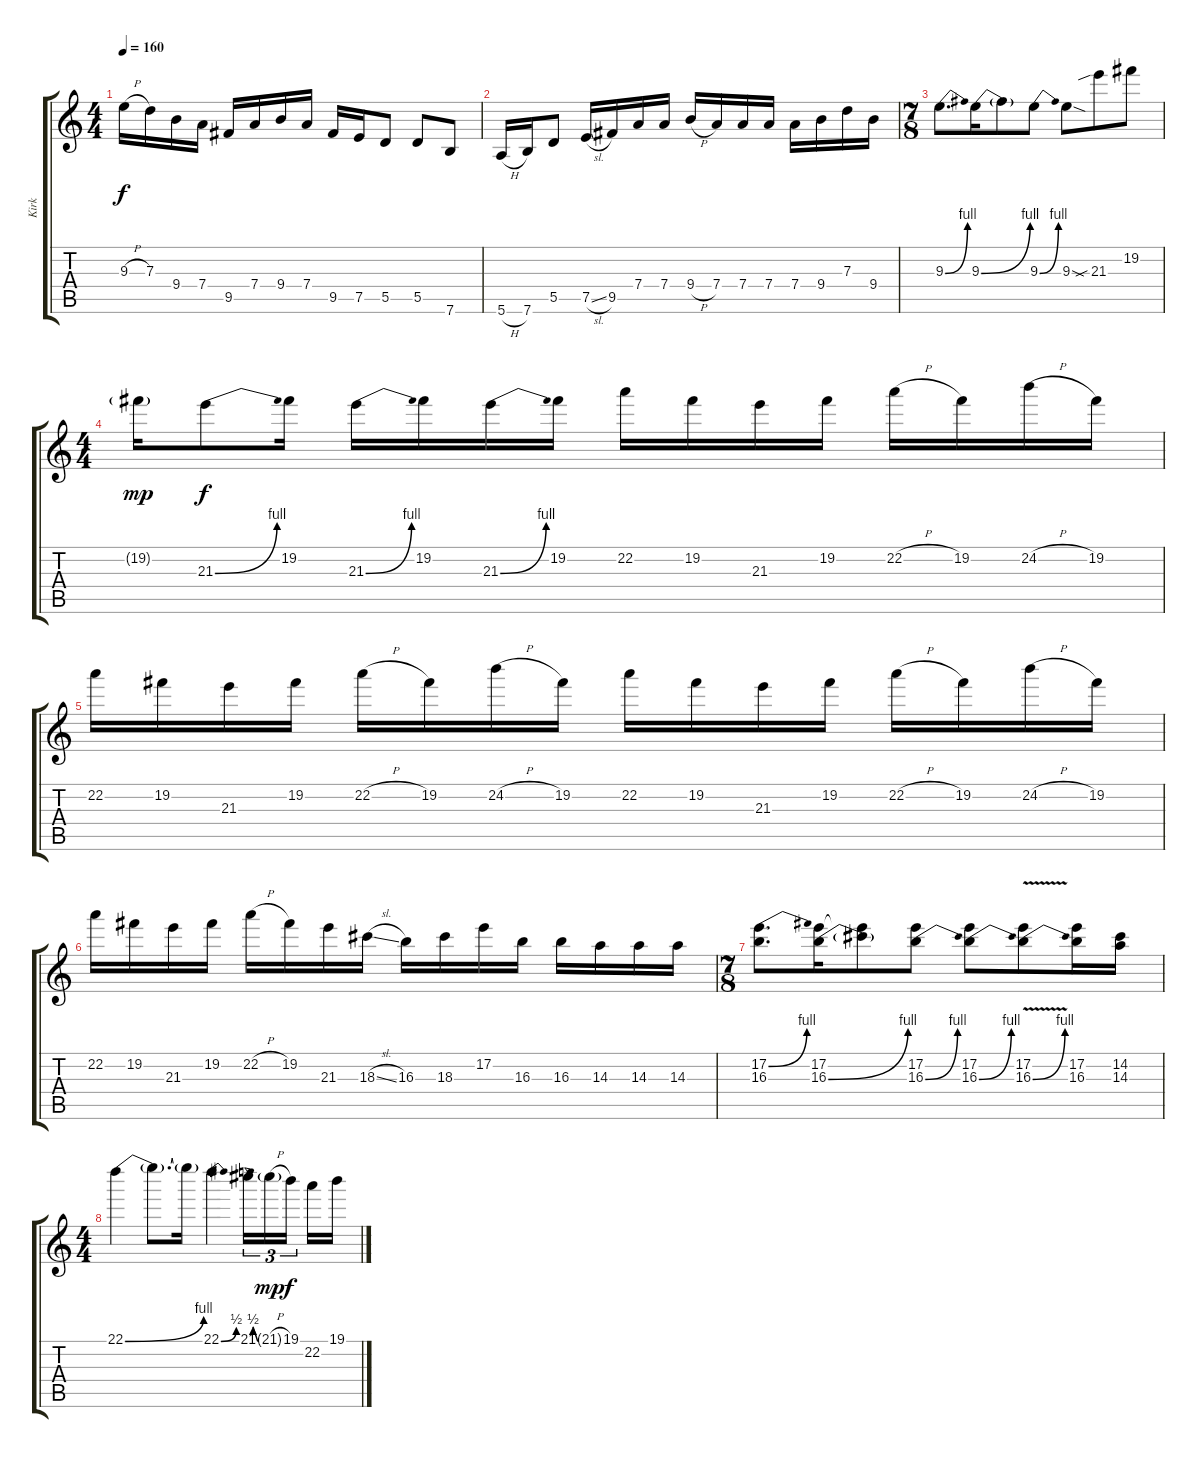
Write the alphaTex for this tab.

\track ("Kirk" "Kirk") {instrument distortionguitar}
\staff {score tabs}
\tuning (E4 B3 G3 D3 A2 E2) {hide}
\ts (4 4)
\tempo 160
\clef g2
\ks c
9.3{h}.16{dy f} 7.3.16 9.4.16 7.4.16 9.5.16 7.4.16 9.4.16 7.4.16 9.5.16 7.5.16 5.5.8 5.5.8 7.6.8 |
5.6{h}.16 7.6.16 5.5.8 7.5{sl}.16 9.5.16 7.4.16 7.4.16 9.4{h}.16 7.4.16 7.4.16 7.4.16 7.4.16 9.4.16 7.3.16 9.4.16 |
\ts (7 8)
9.3{be (bend 0 0 60 4)}.8{d} 9.3{be (bend 0 0 60 4)}.16 9.3{t}.8 9.3{be (bend 0 0 60 4)}.8 9.3{sod}.8 21.3{sib}.8 19.2.8 |
\ts (4 4)
19.2{g}.16{dy mp} 21.3{be (bend 0 0 60 4)}.8{dy f} 19.2.16 21.3{be (bend 0 0 60 4)}.16 19.2.16 21.3{be (bend 0 0 60 4)}.16 19.2.16 22.2.16 19.2.16 21.3.16 19.2.16 22.2{h}.16 19.2.16 24.2{h}.16 19.2.16 |
22.2.16 19.2.16 21.3.16 19.2.16 22.2{h}.16 19.2.16 24.2{h}.16 19.2.16 22.2.16 19.2.16 21.3.16 19.2.16 22.2{h}.16 19.2.16 24.2{h}.16 19.2.16 |
22.2.16 19.2.16 21.3.16 19.2.16 22.2{h}.16 19.2.16 21.3.16 18.3{sl}.16 16.3.16 18.3.16 17.2.16 16.3.16 16.3.16 14.3.16 14.3.16 14.3.16 |
\ts (7 8)
(17.2{be (bend 0 0 60 4)} 16.3).8{d} (17.2 16.3{be (bend 0 0 60 4)}).16 (17.2{t} 16.3{t}).8 (17.2 16.3{be (bend 0 0 60 4)}).8 (17.2 16.3{be (bend 0 0 60 4)}).8 (17.2 16.3{be (bend 0 0 60 4) v}).8 (17.2 16.3).16 (14.2 14.3).16 |
\ts (4 4)
22.1{be (bend 0 0 60 4)}.4 22.1{t}.8{d} 22.1{t}.16 22.1{be (bend 0 0 60 2)}.4 21.1{be (bend 0 0 60 2)}.16{tu (3 2)} 21.1{h g}.16{tu (3 2) dy mp} 19.1.16{tu (3 2) dy f beam splitsecondary} 22.2.16 19.1.16
